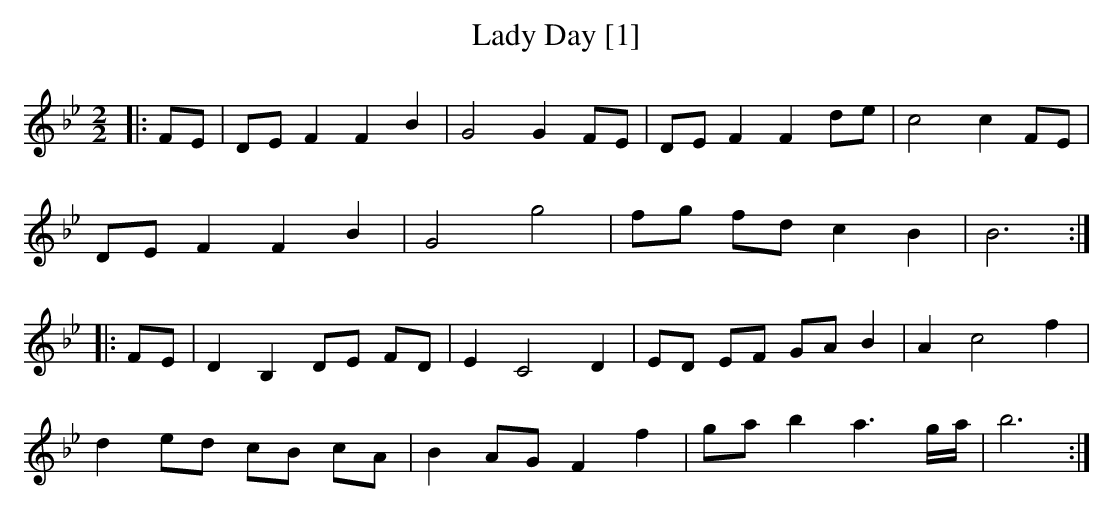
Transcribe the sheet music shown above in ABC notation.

X:1
T:Lady Day [1]
M:2/2
L:1/8
K:Bb
|: FE | DE F2F2B2 | G4 G2 FE | DE F2F2 de | c4 c2 FE |
DE F2F2B2 | G4g4 | fg fd c2B2 | B6 :|
|: FE | D2B,2 DE FD | E2C4D2 | ED EF GA B2 | A2c4 f2 |
d2 ed cB cA | B2 AG F2f2 | ga b2 a3 g/a/ | b6 :|]
